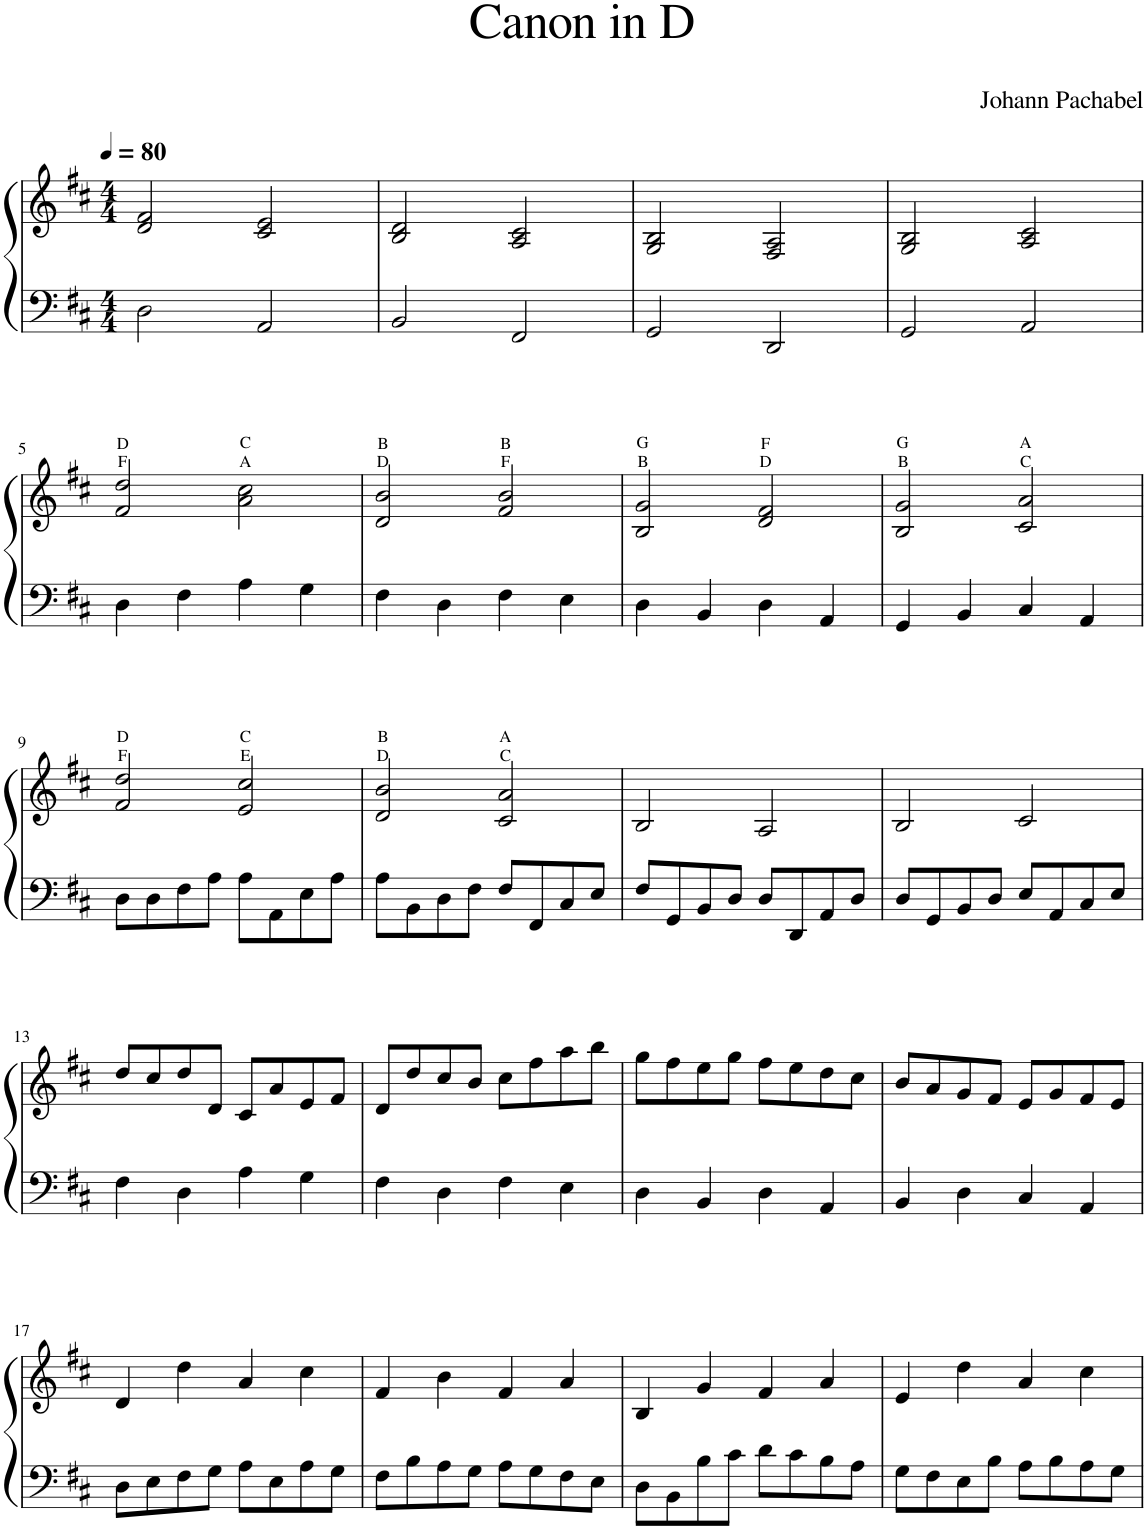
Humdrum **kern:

**kern	**kern
*part1	*part1
*staff2	*staff1
*I"Piano	*
*I'Pno.	*
*clefF4	*clefG2
*k[f#c#]	*k[f#c#]
*M4/4	*M4/4
*MM80	*MM80
=1	=1
2D\	2d/ 2f#/
2AA/	2c#/ 2e/
=2	=2
2BB/	2B/ 2d/
2FF#/	2A/ 2c#/
=3	=3
2GG/	2G/ 2B/
2DD/	2F#/ 2A/
=4	=4
2GG/	2G/ 2B/
2AA/	2A/ 2c#/
!!LO:LB:g=z
=5	=5
4D\	2f#/ 2dd/
4F#\	.
4A\	2a\ 2cc#\
4G\	.
=6	=6
4F#\	2d/ 2b/
4D\	.
4F#\	2f#/ 2b/
4E\	.
=7	=7
4D\	2B/ 2g/
4BB/	.
4D\	2d/ 2f#/
4AA/	.
=8	=8
4GG/	2B/ 2g/
4BB/	.
4C#/	2c#/ 2a/
4AA/	.
!!LO:LB:g=z
=9	=9
8D\L	2f#/ 2dd/
8D\	.
8F#\	.
8A\J	.
8A\L	2e/ 2cc#/
8AA\	.
8E\	.
8A\J	.
=10	=10
8A\L	2d/ 2b/
8BB\	.
8D\	.
8F#\J	.
8F#/L	2c#/ 2a/
8FF#/	.
8C#/	.
8E/J	.
=11	=11
8F#/L	2B/
8GG/	.
8BB/	.
8D/J	.
8D/L	2A/
8DD/	.
8AA/	.
8D/J	.
=12	=12
8D/L	2B/
8GG/	.
8BB/	.
8D/J	.
8E/L	2c#/
8AA/	.
8C#/	.
8E/J	.
!!LO:LB:g=z
=13	=13
4F#\	8dd/L
.	8cc#/
4D\	8dd/
.	8d/J
4A\	8c#/L
.	8a/
4G\	8e/
.	8f#/J
=14	=14
4F#\	8d/L
.	8dd/
4D\	8cc#/
.	8b/J
4F#\	8cc#\L
.	8ff#\
4E\	8aa\
.	8bb\J
=15	=15
4D\	8gg\L
.	8ff#\
4BB/	8ee\
.	8gg\J
4D\	8ff#\L
.	8ee\
4AA/	8dd\
.	8cc#\J
=16	=16
4BB/	8b/L
.	8a/
4D\	8g/
.	8f#/J
4C#/	8e/L
.	8g/
4AA/	8f#/
.	8e/J
!!LO:LB:g=z
=17	=17
8D\L	4d/
8E\	.
8F#\	4dd\
8G\J	.
8A\L	4a/
8E\	.
8A\	4cc#\
8G\J	.
=18	=18
8F#\L	4f#/
8B\	.
8A\	4b\
8G\J	.
8A\L	4f#/
8G\	.
8F#\	4a/
8E\J	.
=19	=19
8D\L	4B/
8BB\	.
8B\	4g/
8c#\J	.
8d\L	4f#/
8c#\	.
8B\	4a/
8A\J	.
=20	=20
8G\L	4e/
8F#\	.
8E\	4dd\
8B\J	.
8A\L	4a/
8B\	.
8A\	4cc#\
8G\J	.
=	=
*-	*-
